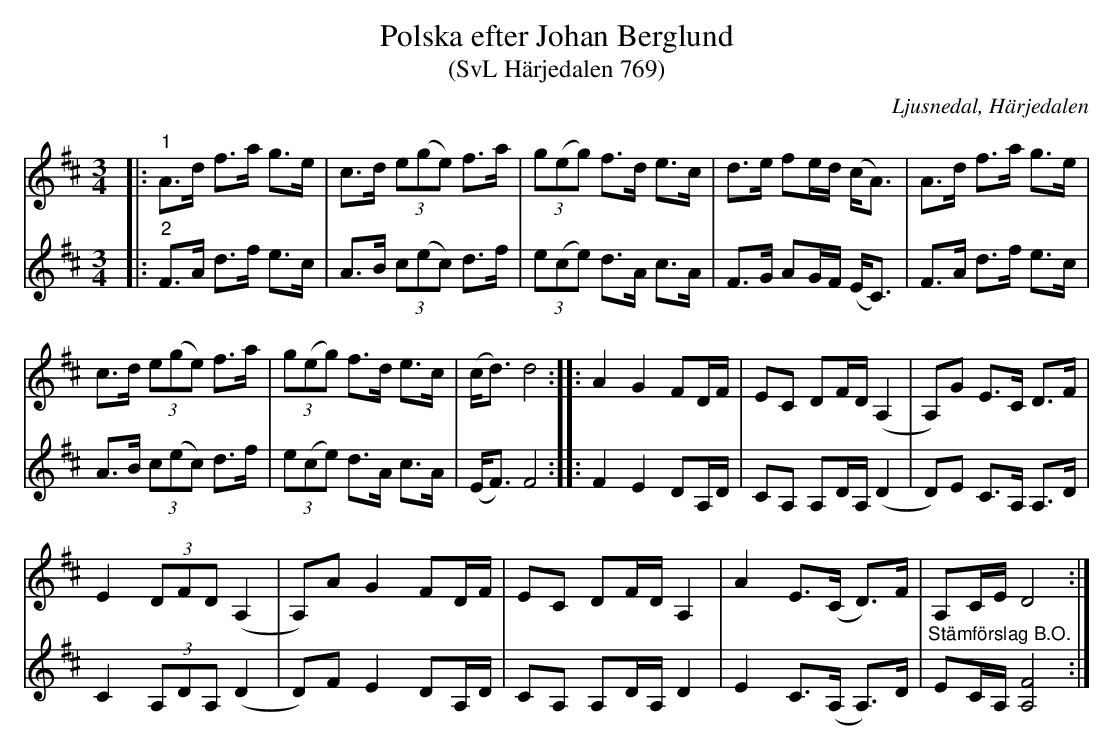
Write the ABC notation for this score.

X:1
T:Polska efter Johan Berglund
T:(SvL Härjedalen 769)
O:Ljusnedal, Härjedalen
L:1/8
M:3/4
K:D
V:1
|:"^1" A>d f>a g>e | c>d (3e(ge) f>a | (3g(eg) f>d e>c | d>e fe/d/ (c<A) | A>d f>a g>e |
c>d (3e(ge) f>a | (3g(eg) f>d e>c | (c<d) d4 :: A2 G2 FD/F/ | EC DF/D/ (A,2 | A,)G E>C D>F |
E2 (3DFD (A,2 | A,)A G2 FD/F/ | EC DF/D/ A,2 | A2 E>(C D>)F | A,C/E/ D4 :|
V:2
|:"^2" F>A d>f e>c | A>B (3c(ec) d>f | (3e(ce) d>A c>A | F>G AG/F/ (E<C) | F>A d>f e>c |
A>B (3c(ec) d>f | (3e(ce) d>A c>A | (E<F) F4 :: F2 E2 DA,/D/ | CA, A,D/A,/ (D2 | D)E C>A, A,>D |
C2 (3A,DA, (D2 | D)F E2 DA,/D/ | CA, A,D/A,/ D2 | E2 C>(A, A,>)D |
"^Stämförslag B.O." EC/A,/ [A,F]4 :|
